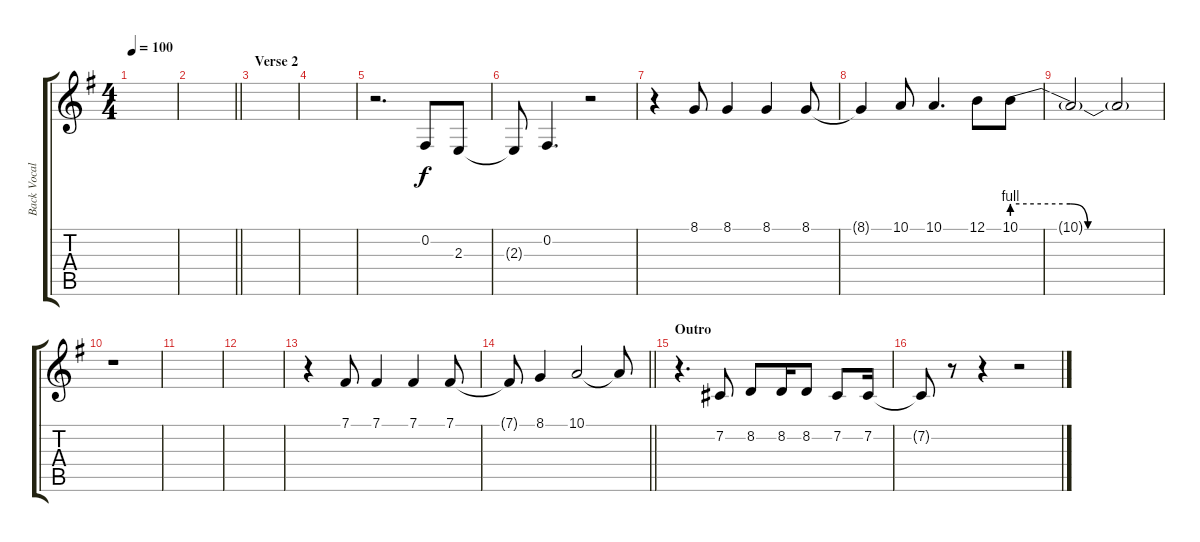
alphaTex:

\track ("Back Vocal" "Back Vocal") {instrument altosax}
\staff {score tabs}
\tuning (B3 Gb3 D3 A2 E2 B1) {hide}
\ts (4 4)
\tempo 100
\clef g2
\ks eminor
|
\barLineRight lightlight
|
\section ("" "Verse 2")
|
|
r.2{d} 0.2.8 2.3.8 |
2.3{t}.8 0.2.4{d} r.2 |
r.4 8.1.8 8.1.4 8.1.4 8.1.8 |
8.1{t}.4 10.1.8 10.1.4{d} 12.1.8 10.1{be (custom 0 4 20 4 23 4 30 0 60 0)}.8 |
10.1{t}.2 10.1{t}.2 |
r.1 |
|
|
r.4 7.1.8 7.1.4 7.1.4 7.1.8 |
\barLineRight lightlight
7.1{t}.8 8.1.4 10.1.2 10.1{t}.8 |
\section ("" "Outro")
r.4{d} 7.2.8 8.2.8 8.2.16 8.2.8 7.2.8 7.2.16 |
7.2{t}.8 r.8 r.4 r.2
